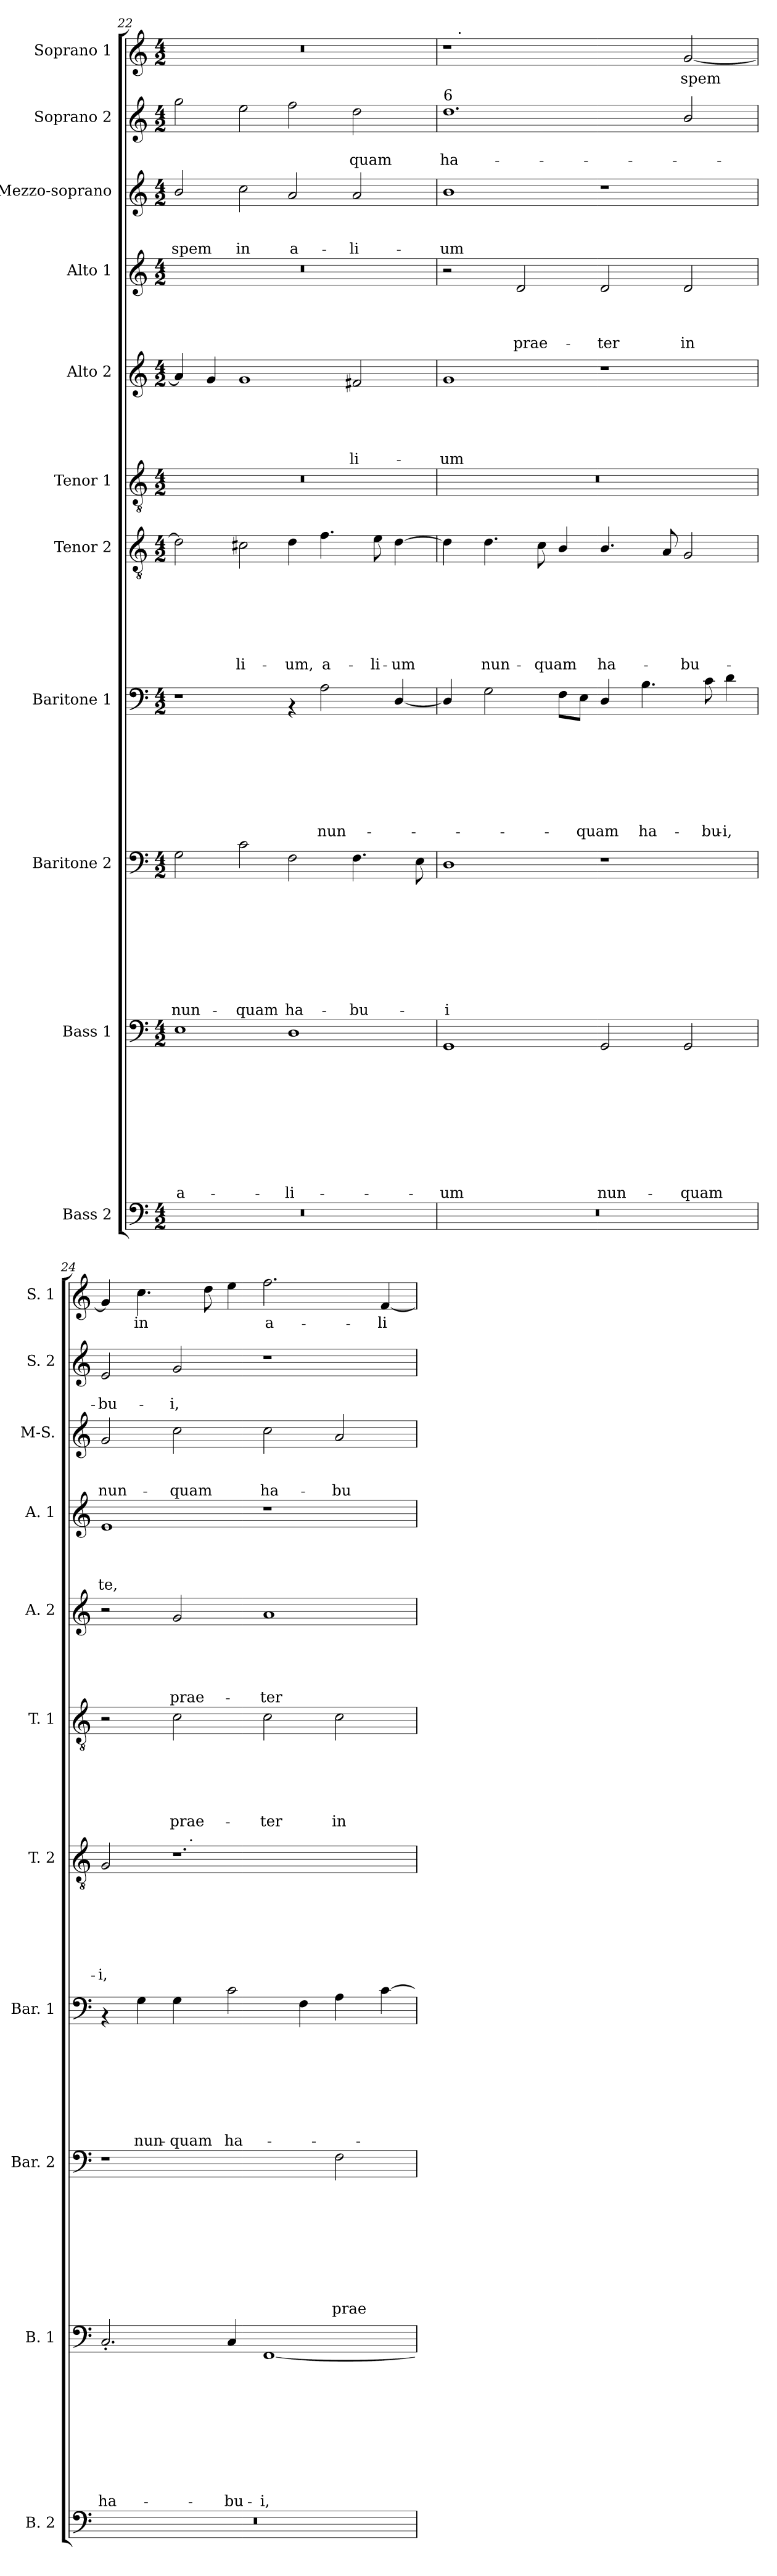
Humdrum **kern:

**kern	**kern	**text	**text	**text	**text	**text	**text	**text	**text	**text	**text	**kern	**text	**text	**text	**text	**text	**text	**text	**text	**text	**kern	**text	**text	**text	**text	**text	**text	**text	**text	**kern	**text	**text	**text	**text	**text	**text	**text	**kern	**text	**text	**text	**text	**text	**text	**kern	**text	**text	**text	**text	**text	**kern	**text	**text	**text	**text	**kern	**text	**text	**text	**kern	**text	**text	**kern	**text
*part11	*part10	*part10	*part10	*part10	*part10	*part10	*part10	*part10	*part10	*part10	*part10	*part9	*part9	*part9	*part9	*part9	*part9	*part9	*part9	*part9	*part9	*part8	*part8	*part8	*part8	*part8	*part8	*part8	*part8	*part8	*part7	*part7	*part7	*part7	*part7	*part7	*part7	*part7	*part6	*part6	*part6	*part6	*part6	*part6	*part6	*part5	*part5	*part5	*part5	*part5	*part5	*part4	*part4	*part4	*part4	*part4	*part3	*part3	*part3	*part3	*part2	*part2	*part2	*part1	*part1
*staff11	*staff10	*staff10	*staff10	*staff10	*staff10	*staff10	*staff10	*staff10	*staff10	*staff10	*staff10	*staff9	*staff9	*staff9	*staff9	*staff9	*staff9	*staff9	*staff9	*staff9	*staff9	*staff8	*staff8	*staff8	*staff8	*staff8	*staff8	*staff8	*staff8	*staff8	*staff7	*staff7	*staff7	*staff7	*staff7	*staff7	*staff7	*staff7	*staff6	*staff6	*staff6	*staff6	*staff6	*staff6	*staff6	*staff5	*staff5	*staff5	*staff5	*staff5	*staff5	*staff4	*staff4	*staff4	*staff4	*staff4	*staff3	*staff3	*staff3	*staff3	*staff2	*staff2	*staff2	*staff1	*staff1
*I"Bass 2	*I"Bass 1	*	*	*	*	*	*	*	*	*	*	*I"Baritone 2	*	*	*	*	*	*	*	*	*	*I"Baritone 1	*	*	*	*	*	*	*	*	*I"Tenor 2	*	*	*	*	*	*	*	*I"Tenor 1	*	*	*	*	*	*	*I"Alto 2	*	*	*	*	*	*I"Alto 1	*	*	*	*	*I"Mezzo-soprano	*	*	*	*I"Soprano 2	*	*	*I"Soprano 1	*
*I'B. 2	*I'B. 1	*	*	*	*	*	*	*	*	*	*	*I'Bar. 2	*	*	*	*	*	*	*	*	*	*I'Bar. 1	*	*	*	*	*	*	*	*	*I'T. 2	*	*	*	*	*	*	*	*I'T. 1	*	*	*	*	*	*	*I'A. 2	*	*	*	*	*	*I'A. 1	*	*	*	*	*I'M-S.	*	*	*	*I'S. 2	*	*	*I'S. 1	*
*clefF4	*clefF4	*	*	*	*	*	*	*	*	*	*	*clefF4	*	*	*	*	*	*	*	*	*	*clefF4	*	*	*	*	*	*	*	*	*clefGv2	*	*	*	*	*	*	*	*clefGv2	*	*	*	*	*	*	*clefG2	*	*	*	*	*	*clefG2	*	*	*	*	*clefG2	*	*	*	*clefG2	*	*	*clefG2	*
*k[]	*k[]	*	*	*	*	*	*	*	*	*	*	*k[]	*	*	*	*	*	*	*	*	*	*k[]	*	*	*	*	*	*	*	*	*k[]	*	*	*	*	*	*	*	*k[]	*	*	*	*	*	*	*k[]	*	*	*	*	*	*k[]	*	*	*	*	*k[]	*	*	*	*k[]	*	*	*k[]	*
*C:	*C:	*	*	*	*	*	*	*	*	*	*	*C:	*	*	*	*	*	*	*	*	*	*C:	*	*	*	*	*	*	*	*	*C:	*	*	*	*	*	*	*	*C:	*	*	*	*	*	*	*C:	*	*	*	*	*	*C:	*	*	*	*	*C:	*	*	*	*C:	*	*	*C:	*
*M4/2	*M4/2	*	*	*	*	*	*	*	*	*	*	*M4/2	*	*	*	*	*	*	*	*	*	*M4/2	*	*	*	*	*	*	*	*	*M4/2	*	*	*	*	*	*	*	*M4/2	*	*	*	*	*	*	*M4/2	*	*	*	*	*	*M4/2	*	*	*	*	*M4/2	*	*	*	*M4/2	*	*	*M4/2	*
=22	=22	=22	=22	=22	=22	=22	=22	=22	=22	=22	=22	=22	=22	=22	=22	=22	=22	=22	=22	=22	=22	=22	=22	=22	=22	=22	=22	=22	=22	=22	=22	=22	=22	=22	=22	=22	=22	=22	=22	=22	=22	=22	=22	=22	=22	=22	=22	=22	=22	=22	=22	=22	=22	=22	=22	=22	=22	=22	=22	=22	=22	=22	=22	=22	=22
!	!	!	!	!	!	!	!	!	!	!	!LO:LY:b	!	!	!	!	!	!	!	!	!	!LO:LY:b	!	!	!	!	!	!	!	!	!	!	!	!	!	!	!	!	!	!	!	!	!	!	!	!	!	!	!	!	!	!	!	!	!	!	!	!	!	!	!LO:LY:b	!	!	!	!	!
0r	1E	.	.	.	.	.	.	.	.	.	a-	2G\	.	.	.	.	.	.	.	.	nun-	1r	.	.	.	.	.	.	.	.	2d\]	.	.	.	.	.	.	.	0r	.	.	.	.	.	.	4a/]	.	.	.	.	.	0r	.	.	.	.	2b/	.	.	spem	2gg\	.	.	0r	.
.	.	.	.	.	.	.	.	.	.	.	.	.	.	.	.	.	.	.	.	.	.	.	.	.	.	.	.	.	.	.	.	.	.	.	.	.	.	.	.	.	.	.	.	.	.	4g/	.	.	.	.	.	.	.	.	.	.	.	.	.	.	.	.	.	.	.
!	!	!	!	!	!	!	!	!	!	!	!	!	!	!	!	!	!	!	!	!	!LO:LY:b	!	!	!	!	!	!	!	!	!	!	!	!	!	!	!	!	!LO:LY:b	!	!	!	!	!	!	!	!	!	!	!	!	!	!	!	!	!	!	!	!	!	!LO:LY:b	!	!	!	!	!
.	.	.	.	.	.	.	.	.	.	.	.	2c\	.	.	.	.	.	.	.	.	-quam	.	.	.	.	.	.	.	.	.	2c#X\	.	.	.	.	.	.	-li-	.	.	.	.	.	.	.	1g	.	.	.	.	.	.	.	.	.	.	2cc\	.	.	in	2ee\	.	.	.	.
!	!	!	!	!	!	!	!	!	!	!	!LO:LY:b	!	!	!	!	!	!	!	!	!	!LO:LY:b	!	!	!	!	!	!	!	!	!	!	!	!	!	!	!	!	!LO:LY:b	!	!	!	!	!	!	!	!	!	!	!	!	!	!	!	!	!	!	!	!	!	!LO:LY:b	!	!	!	!	!
.	1D	.	.	.	.	.	.	.	.	.	-li-	2F\	.	.	.	.	.	.	.	.	ha-	4rAA	.	.	.	.	.	.	.	.	4d\	.	.	.	.	.	.	-um,	.	.	.	.	.	.	.	.	.	.	.	.	.	.	.	.	.	.	2a/	.	.	a-	2ff\	.	.	.	.
!	!	!	!	!	!	!	!	!	!	!	!	!	!	!	!	!	!	!	!	!	!	!	!	!	!	!	!	!	!	!LO:LY:b	!	!	!	!	!	!	!	!LO:LY:b	!	!	!	!	!	!	!	!	!	!	!	!	!	!	!	!	!	!	!	!	!	!	!	!	!	!	!
.	.	.	.	.	.	.	.	.	.	.	.	.	.	.	.	.	.	.	.	.	.	2A\	.	.	.	.	.	.	.	nun-	4.f\	.	.	.	.	.	.	a-	.	.	.	.	.	.	.	.	.	.	.	.	.	.	.	.	.	.	.	.	.	.	.	.	.	.	.
!	!	!	!	!	!	!	!	!	!	!	!	!	!	!	!	!	!	!	!	!	!LO:LY:b	!	!	!	!	!	!	!	!	!	!	!	!	!	!	!	!	!	!	!	!	!	!	!	!	!	!	!	!	!	!LO:LY:b	!	!	!	!	!	!	!	!	!LO:LY:b	!	!	!LO:LY:b	!	!
.	.	.	.	.	.	.	.	.	.	.	.	4.F\	.	.	.	.	.	.	.	.	-bu-	.	.	.	.	.	.	.	.	.	.	.	.	.	.	.	.	.	.	.	.	.	.	.	.	2f#X/	.	.	.	.	-li-	.	.	.	.	.	2a/	.	.	-li-	2dd\	.	-quam	.	.
!	!	!	!	!	!	!	!	!	!	!	!	!	!	!	!	!	!	!	!	!	!	!	!	!	!	!	!	!	!	!	!	!	!	!	!	!	!	!LO:LY:b	!	!	!	!	!	!	!	!	!	!	!	!	!	!	!	!	!	!	!	!	!	!	!	!	!	!	!
.	.	.	.	.	.	.	.	.	.	.	.	.	.	.	.	.	.	.	.	.	.	.	.	.	.	.	.	.	.	.	8e\	.	.	.	.	.	.	-li-	.	.	.	.	.	.	.	.	.	.	.	.	.	.	.	.	.	.	.	.	.	.	.	.	.	.	.
!	!	!	!	!	!	!	!	!	!	!	!	!	!	!	!	!	!	!	!	!	!	!	!	!	!	!	!	!	!	!	!	!	!	!	!	!	!	!LO:LY:b	!	!	!	!	!	!	!	!	!	!	!	!	!	!	!	!	!	!	!	!	!	!	!	!	!	!	!
.	.	.	.	.	.	.	.	.	.	.	.	.	.	.	.	.	.	.	.	.	.	[<4D/	.	.	.	.	.	.	.	.	[<4d\	.	.	.	.	.	.	-um	.	.	.	.	.	.	.	.	.	.	.	.	.	.	.	.	.	.	.	.	.	.	.	.	.	.	.
.	.	.	.	.	.	.	.	.	.	.	.	8E\	.	.	.	.	.	.	.	.	.	.	.	.	.	.	.	.	.	.	.	.	.	.	.	.	.	.	.	.	.	.	.	.	.	.	.	.	.	.	.	.	.	.	.	.	.	.	.	.	.	.	.	.	.
!!LO:PB:g=z
=23	=23	=23	=23	=23	=23	=23	=23	=23	=23	=23	=23	=23	=23	=23	=23	=23	=23	=23	=23	=23	=23	=23	=23	=23	=23	=23	=23	=23	=23	=23	=23	=23	=23	=23	=23	=23	=23	=23	=23	=23	=23	=23	=23	=23	=23	=23	=23	=23	=23	=23	=23	=23	=23	=23	=23	=23	=23	=23	=23	=23	=23	=23	=23	=23	=23
!	!	!	!	!	!	!	!	!	!	!	!	!	!	!	!	!	!	!	!	!	!	!	!	!	!	!	!	!	!	!	!	!	!	!	!	!	!	!	!	!	!	!	!	!	!	!	!	!	!	!	!	!	!	!	!	!	!	!	!	!	!LO:TX:a:t=6	!	!	!	!
!	!	!	!	!	!	!	!	!	!	!	!LO:LY:b	!	!	!	!	!	!	!	!	!	!LO:LY:b	!	!	!	!	!	!	!	!	!	!	!	!	!	!	!	!	!	!	!	!	!	!	!	!	!	!	!	!	!	!LO:LY:b	!	!	!	!	!	!	!	!	!LO:LY:b	!	!	!LO:LY:b	!	!
*	*	*	*	*	*	*	*	*	*	*	*	*	*	*	*	*	*	*	*	*	*	*	*	*	*	*	*	*	*	*	*	*	*	*	*	*	*	*	*	*	*	*	*	*	*	*	*	*	*	*	*	*	*	*	*	*	*	*	*	*	*	*	*	*^	*
0r	1GG	.	.	.	.	.	.	.	.	.	-um	1D	.	.	.	.	.	.	.	.	-i	4D/]	.	.	.	.	.	.	.	.	4d\]	.	.	.	.	.	.	.	0r	.	.	.	.	.	.	1g	.	.	.	.	-um	2r	.	.	.	.	1b	.	.	-um	1.dd	.	ha-	1r	16ryy	.
!	!	!	!	!	!	!	!	!	!	!	!	!	!	!	!	!	!	!	!	!	!	!	!	!	!	!	!	!	!	!	!	!	!	!	!	!	!	!	!	!	!	!	!	!	!	!	!	!	!	!	!	!	!	!	!	!	!	!	!	!	!	!	!	!	!LO:TX:a:t=.	!
.	.	.	.	.	.	.	.	.	.	.	.	.	.	.	.	.	.	.	.	.	.	.	.	.	.	.	.	.	.	.	.	.	.	.	.	.	.	.	.	.	.	.	.	.	.	.	.	.	.	.	.	.	.	.	.	.	.	.	.	.	.	.	.	.	1ryy	.
!	!	!	!	!	!	!	!	!	!	!	!	!	!	!	!	!	!	!	!	!	!	!	!	!	!	!	!	!	!	!	!	!	!	!	!	!	!	!LO:LY:b	!	!	!	!	!	!	!	!	!	!	!	!	!	!	!	!	!	!	!	!	!	!	!	!	!	!	!	!
.	.	.	.	.	.	.	.	.	.	.	.	.	.	.	.	.	.	.	.	.	.	2G\	.	.	.	.	.	.	.	.	4.d\	.	.	.	.	.	.	nun-	.	.	.	.	.	.	.	.	.	.	.	.	.	.	.	.	.	.	.	.	.	.	.	.	.	.	.	.
!	!	!	!	!	!	!	!	!	!	!	!	!	!	!	!	!	!	!	!	!	!	!	!	!	!	!	!	!	!	!	!	!	!	!	!	!	!	!	!	!	!	!	!	!	!	!	!	!	!	!	!	!	!	!	!	!LO:LY:b	!	!	!	!	!	!	!	!	!	!
.	.	.	.	.	.	.	.	.	.	.	.	.	.	.	.	.	.	.	.	.	.	.	.	.	.	.	.	.	.	.	.	.	.	.	.	.	.	.	.	.	.	.	.	.	.	.	.	.	.	.	.	2d/	.	.	.	prae-	.	.	.	.	.	.	.	.	.	.
!	!	!	!	!	!	!	!	!	!	!	!	!	!	!	!	!	!	!	!	!	!	!	!	!	!	!	!	!	!	!	!	!	!	!	!	!	!	!LO:LY:b	!	!	!	!	!	!	!	!	!	!	!	!	!	!	!	!	!	!	!	!	!	!	!	!	!	!	!	!
.	.	.	.	.	.	.	.	.	.	.	.	.	.	.	.	.	.	.	.	.	.	.	.	.	.	.	.	.	.	.	8c\	.	.	.	.	.	.	-quam	.	.	.	.	.	.	.	.	.	.	.	.	.	.	.	.	.	.	.	.	.	.	.	.	.	.	.	.
.	.	.	.	.	.	.	.	.	.	.	.	.	.	.	.	.	.	.	.	.	.	8F\L	.	.	.	.	.	.	.	.	4B/	.	.	.	.	.	.	.	.	.	.	.	.	.	.	.	.	.	.	.	.	.	.	.	.	.	.	.	.	.	.	.	.	.	.	.
!	!	!	!	!	!	!	!	!	!	!	!	!	!	!	!	!	!	!	!	!	!	!	!	!	!	!	!	!	!	!LO:LY:b	!	!	!	!	!	!	!	!	!	!	!	!	!	!	!	!	!	!	!	!	!	!	!	!	!	!	!	!	!	!	!	!	!	!	!	!
.	.	.	.	.	.	.	.	.	.	.	.	.	.	.	.	.	.	.	.	.	.	8E\J	.	.	.	.	.	.	.	-quam	.	.	.	.	.	.	.	.	.	.	.	.	.	.	.	.	.	.	.	.	.	.	.	.	.	.	.	.	.	.	.	.	.	.	.	.
!	!	!	!	!	!	!	!	!	!	!	!LO:LY:b	!	!	!	!	!	!	!	!	!	!	!	!	!	!	!	!	!	!	!	!	!	!	!	!	!	!	!LO:LY:b	!	!	!	!	!	!	!	!	!	!	!	!	!	!	!	!	!	!LO:LY:b	!	!	!	!	!	!	!	!	!	!
.	2GG/	.	.	.	.	.	.	.	.	.	nun-	1r	.	.	.	.	.	.	.	.	.	4D/	.	.	.	.	.	.	.	.	4.B/	.	.	.	.	.	.	ha-	.	.	.	.	.	.	.	1r	.	.	.	.	.	2d/	.	.	.	-ter	1r	.	.	.	.	.	.	2ryy	.	.
.	.	.	.	.	.	.	.	.	.	.	.	.	.	.	.	.	.	.	.	.	.	.	.	.	.	.	.	.	.	.	.	.	.	.	.	.	.	.	.	.	.	.	.	.	.	.	.	.	.	.	.	.	.	.	.	.	.	.	.	.	.	.	.	.	2...ryy	.
!	!	!	!	!	!	!	!	!	!	!	!	!	!	!	!	!	!	!	!	!	!	!	!	!	!	!	!	!	!	!LO:LY:b	!	!	!	!	!	!	!	!	!	!	!	!	!	!	!	!	!	!	!	!	!	!	!	!	!	!	!	!	!	!	!	!	!	!	!	!
.	.	.	.	.	.	.	.	.	.	.	.	.	.	.	.	.	.	.	.	.	.	4.B\	.	.	.	.	.	.	.	ha-	.	.	.	.	.	.	.	.	.	.	.	.	.	.	.	.	.	.	.	.	.	.	.	.	.	.	.	.	.	.	.	.	.	.	.	.
.	.	.	.	.	.	.	.	.	.	.	.	.	.	.	.	.	.	.	.	.	.	.	.	.	.	.	.	.	.	.	8A/	.	.	.	.	.	.	.	.	.	.	.	.	.	.	.	.	.	.	.	.	.	.	.	.	.	.	.	.	.	.	.	.	.	.	.
!	!	!	!	!	!	!	!	!	!	!	!LO:LY:b	!	!	!	!	!	!	!	!	!	!	!	!	!	!	!	!	!	!	!	!	!	!	!	!	!	!	!LO:LY:b	!	!	!	!	!	!	!	!	!	!	!	!	!	!	!	!	!	!LO:LY:b	!	!	!	!	!	!	!	!	!	!LO:LY:b
.	2GG/	.	.	.	.	.	.	.	.	.	-quam	.	.	.	.	.	.	.	.	.	.	.	.	.	.	.	.	.	.	.	2G/	.	.	.	.	.	.	-bu-	.	.	.	.	.	.	.	.	.	.	.	.	.	2d/	.	.	.	in	.	.	.	.	2b/	.	.	[<2g/	.	spem
!	!	!	!	!	!	!	!	!	!	!	!	!	!	!	!	!	!	!	!	!	!	!	!	!	!	!	!	!	!	!LO:LY:b	!	!	!	!	!	!	!	!	!	!	!	!	!	!	!	!	!	!	!	!	!	!	!	!	!	!	!	!	!	!	!	!	!	!	!	!
.	.	.	.	.	.	.	.	.	.	.	.	.	.	.	.	.	.	.	.	.	.	8c\	.	.	.	.	.	.	.	-bu-	.	.	.	.	.	.	.	.	.	.	.	.	.	.	.	.	.	.	.	.	.	.	.	.	.	.	.	.	.	.	.	.	.	.	.	.
!	!	!	!	!	!	!	!	!	!	!	!	!	!	!	!	!	!	!	!	!	!	!	!	!	!	!	!	!	!	!LO:LY:b	!	!	!	!	!	!	!	!	!	!	!	!	!	!	!	!	!	!	!	!	!	!	!	!	!	!	!	!	!	!	!	!	!	!	!	!
.	.	.	.	.	.	.	.	.	.	.	.	.	.	.	.	.	.	.	.	.	.	4d\	.	.	.	.	.	.	.	-i,	.	.	.	.	.	.	.	.	.	.	.	.	.	.	.	.	.	.	.	.	.	.	.	.	.	.	.	.	.	.	.	.	.	.	.	.
=24	=24	=24	=24	=24	=24	=24	=24	=24	=24	=24	=24	=24	=24	=24	=24	=24	=24	=24	=24	=24	=24	=24	=24	=24	=24	=24	=24	=24	=24	=24	=24	=24	=24	=24	=24	=24	=24	=24	=24	=24	=24	=24	=24	=24	=24	=24	=24	=24	=24	=24	=24	=24	=24	=24	=24	=24	=24	=24	=24	=24	=24	=24	=24	=24	=24	=24
!	!	!	!	!	!	!	!	!	!	!	!LO:LY:b	!	!	!	!	!	!	!	!	!	!	!	!	!	!	!	!	!	!	!	!	!	!	!	!	!	!	!LO:LY:b	!	!	!	!	!	!	!	!	!	!	!	!	!	!	!	!	!	!LO:LY:b	!	!	!	!LO:LY:b	!	!	!LO:LY:b	!	!	!
*	*	*	*	*	*	*	*	*	*	*	*	*	*	*	*	*	*	*	*	*	*	*	*	*	*	*	*	*	*	*	*^	*	*	*	*	*	*	*	*	*	*	*	*	*	*	*	*	*	*	*	*	*	*	*	*	*	*	*	*	*	*	*	*	*v	*v	*
0r	2.C'</	.	.	.	.	.	.	.	.	.	ha-	1r	.	.	.	.	.	.	.	.	.	4rAA	.	.	.	.	.	.	.	.	2G/	2ryy	.	.	.	.	.	.	-i,	2r	.	.	.	.	.	.	2r	.	.	.	.	.	1e	.	.	.	te,	2g/	.	.	nun-	2e/	.	-bu-	4g/]	.
!	!	!	!	!	!	!	!	!	!	!	!	!	!	!	!	!	!	!	!	!	!	!	!	!	!	!	!	!	!	!LO:LY:b	!	!	!	!	!	!	!	!	!	!	!	!	!	!	!	!	!	!	!	!	!	!	!	!	!	!	!	!	!	!	!	!	!	!	!	!LO:LY:b
.	.	.	.	.	.	.	.	.	.	.	.	.	.	.	.	.	.	.	.	.	.	4G\	.	.	.	.	.	.	.	nun-	.	.	.	.	.	.	.	.	.	.	.	.	.	.	.	.	.	.	.	.	.	.	.	.	.	.	.	.	.	.	.	.	.	.	4.cc\	in
!	!	!	!	!	!	!	!	!	!	!	!	!	!	!	!	!	!	!	!	!	!	!	!	!	!	!	!	!	!	!LO:LY:b	!	!	!	!	!	!	!	!	!	!	!	!	!	!	!	!LO:LY:b	!	!	!	!	!	!LO:LY:b	!	!	!	!	!	!	!	!	!LO:LY:b	!	!	!LO:LY:b	!	!
.	.	.	.	.	.	.	.	.	.	.	.	.	.	.	.	.	.	.	.	.	.	4G\	.	.	.	.	.	.	.	-quam	1.r	16ryy	.	.	.	.	.	.	.	2c\	.	.	.	.	.	prae-	2g/	.	.	.	.	prae-	.	.	.	.	.	2cc\	.	.	-quam	2g/	.	-i,	.	.
!	!	!	!	!	!	!	!	!	!	!	!	!	!	!	!	!	!	!	!	!	!	!	!	!	!	!	!	!	!	!	!	!LO:TX:a:t=.	!	!	!	!	!	!	!	!	!	!	!	!	!	!	!	!	!	!	!	!	!	!	!	!	!	!	!	!	!	!	!	!	!	!
.	.	.	.	.	.	.	.	.	.	.	.	.	.	.	.	.	.	.	.	.	.	.	.	.	.	.	.	.	.	.	.	1ryy	.	.	.	.	.	.	.	.	.	.	.	.	.	.	.	.	.	.	.	.	.	.	.	.	.	.	.	.	.	.	.	.	.	.
.	.	.	.	.	.	.	.	.	.	.	.	.	.	.	.	.	.	.	.	.	.	.	.	.	.	.	.	.	.	.	.	.	.	.	.	.	.	.	.	.	.	.	.	.	.	.	.	.	.	.	.	.	.	.	.	.	.	.	.	.	.	.	.	.	8dd\	.
!	!	!	!	!	!	!	!	!	!	!	!LO:LY:b	!	!	!	!	!	!	!	!	!	!	!	!	!	!	!	!	!	!	!LO:LY:b	!	!	!	!	!	!	!	!	!	!	!	!	!	!	!	!	!	!	!	!	!	!	!	!	!	!	!	!	!	!	!	!	!	!	!	!
.	4C/	.	.	.	.	.	.	.	.	.	-bu-	.	.	.	.	.	.	.	.	.	.	2c\	.	.	.	.	.	.	.	ha-	.	.	.	.	.	.	.	.	.	.	.	.	.	.	.	.	.	.	.	.	.	.	.	.	.	.	.	.	.	.	.	.	.	.	4ee\	.
!	!	!	!	!	!	!	!	!	!	!	!LO:LY:b	!	!	!	!	!	!	!	!	!	!	!	!	!	!	!	!	!	!	!	!	!	!	!	!	!	!	!	!	!	!	!	!	!	!	!LO:LY:b	!	!	!	!	!	!LO:LY:b	!	!	!	!	!	!	!	!	!LO:LY:b	!	!	!	!	!LO:LY:b
.	[<1FF	.	.	.	.	.	.	.	.	.	-i,	2ryy	.	.	.	.	.	.	.	.	.	.	.	.	.	.	.	.	.	.	.	.	.	.	.	.	.	.	.	2c\	.	.	.	.	.	-ter	1a	.	.	.	.	-ter	1r	.	.	.	.	2cc\	.	.	ha-	1r	.	.	2.ff\	a-
.	.	.	.	.	.	.	.	.	.	.	.	.	.	.	.	.	.	.	.	.	.	4F\	.	.	.	.	.	.	.	.	.	.	.	.	.	.	.	.	.	.	.	.	.	.	.	.	.	.	.	.	.	.	.	.	.	.	.	.	.	.	.	.	.	.	.	.
!	!	!	!	!	!	!	!	!	!	!	!	!	!	!	!	!	!	!	!	!	!LO:LY:b	!	!	!	!	!	!	!	!	!	!	!	!	!	!	!	!	!	!	!	!	!	!	!	!	!LO:LY:b	!	!	!	!	!	!	!	!	!	!	!	!	!	!	!LO:LY:b	!	!	!	!	!
.	.	.	.	.	.	.	.	.	.	.	.	2F\	.	.	.	.	.	.	.	.	prae-	4A\	.	.	.	.	.	.	.	.	.	.	.	.	.	.	.	.	.	2c\	.	.	.	.	.	in	.	.	.	.	.	.	.	.	.	.	.	2a/	.	.	-bu-	.	.	.	.	.
.	.	.	.	.	.	.	.	.	.	.	.	.	.	.	.	.	.	.	.	.	.	.	.	.	.	.	.	.	.	.	.	4..ryy	.	.	.	.	.	.	.	.	.	.	.	.	.	.	.	.	.	.	.	.	.	.	.	.	.	.	.	.	.	.	.	.	.	.
!	!	!	!	!	!	!	!	!	!	!	!	!	!	!	!	!	!	!	!	!	!	!	!	!	!	!	!	!	!	!	!	!	!	!	!	!	!	!	!	!	!	!	!	!	!	!	!	!	!	!	!	!	!	!	!	!	!	!	!	!	!	!	!	!	!	!LO:LY:b
.	.	.	.	.	.	.	.	.	.	.	.	.	.	.	.	.	.	.	.	.	.	[>4c\	.	.	.	.	.	.	.	.	.	.	.	.	.	.	.	.	.	.	.	.	.	.	.	.	.	.	.	.	.	.	.	.	.	.	.	.	.	.	.	.	.	.	[<4f/	-li-
*	*	*	*	*	*	*	*	*	*	*	*	*	*	*	*	*	*	*	*	*	*	*	*	*	*	*	*	*	*	*	*v	*v	*	*	*	*	*	*	*	*	*	*	*	*	*	*	*	*	*	*	*	*	*	*	*	*	*	*	*	*	*	*	*	*	*	*
=	=	=	=	=	=	=	=	=	=	=	=	=	=	=	=	=	=	=	=	=	=	=	=	=	=	=	=	=	=	=	=	=	=	=	=	=	=	=	=	=	=	=	=	=	=	=	=	=	=	=	=	=	=	=	=	=	=	=	=	=	=	=	=	=	=
*-	*-	*-	*-	*-	*-	*-	*-	*-	*-	*-	*-	*-	*-	*-	*-	*-	*-	*-	*-	*-	*-	*-	*-	*-	*-	*-	*-	*-	*-	*-	*-	*-	*-	*-	*-	*-	*-	*-	*-	*-	*-	*-	*-	*-	*-	*-	*-	*-	*-	*-	*-	*-	*-	*-	*-	*-	*-	*-	*-	*-	*-	*-	*-	*-	*-
